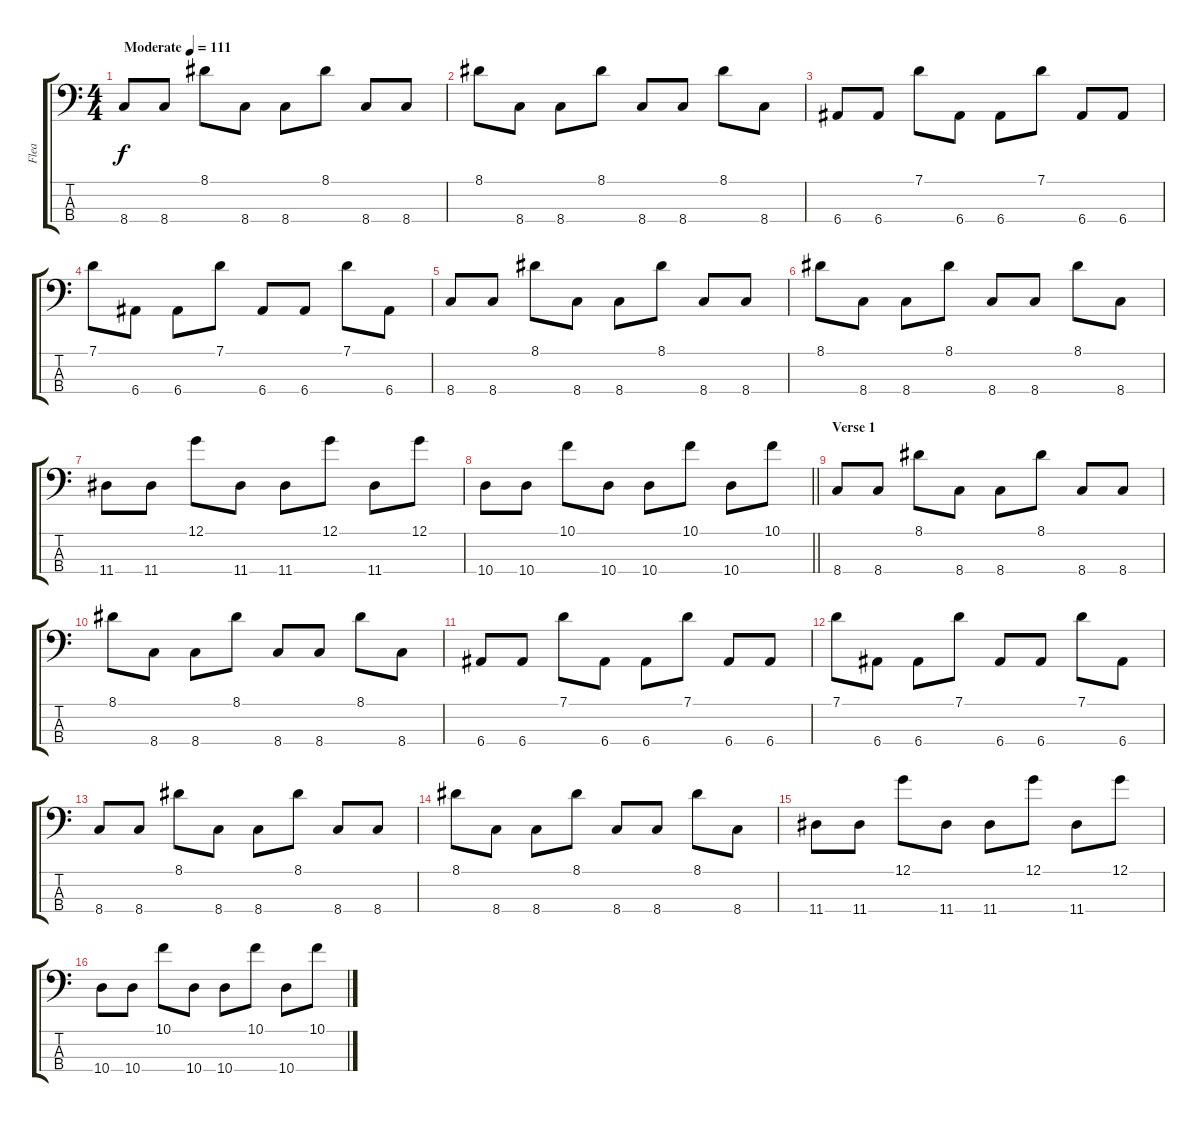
\track ("Flea" "Flea") {instrument electricbassfinger}
\staff {score tabs}
\tuning (G2 D2 A1 E1) {hide}
\ts (4 4)
\tempo (111 "Moderate")
\clef f4
\ks c
8.4.8{dy f instrument electricbassfinger} 8.4.8 8.1.8 8.4.8 8.4.8 8.1.8 8.4.8 8.4.8 |
8.1.8 8.4.8 8.4.8 8.1.8 8.4.8 8.4.8 8.1.8 8.4.8 |
6.4.8 6.4.8 7.1.8 6.4.8 6.4.8 7.1.8 6.4.8 6.4.8 |
7.1.8 6.4.8 6.4.8 7.1.8 6.4.8 6.4.8 7.1.8 6.4.8 |
8.4.8 8.4.8 8.1.8 8.4.8 8.4.8 8.1.8 8.4.8 8.4.8 |
8.1.8 8.4.8 8.4.8 8.1.8 8.4.8 8.4.8 8.1.8 8.4.8 |
11.4.8 11.4.8 12.1.8 11.4.8 11.4.8 12.1.8 11.4.8 12.1.8 |
\barLineRight lightlight
10.4.8 10.4.8 10.1.8 10.4.8 10.4.8 10.1.8 10.4.8 10.1.8 |
\section ("" "Verse 1")
8.4.8 8.4.8 8.1.8 8.4.8 8.4.8 8.1.8 8.4.8 8.4.8 |
8.1.8 8.4.8 8.4.8 8.1.8 8.4.8 8.4.8 8.1.8 8.4.8 |
6.4.8 6.4.8 7.1.8 6.4.8 6.4.8 7.1.8 6.4.8 6.4.8 |
7.1.8 6.4.8 6.4.8 7.1.8 6.4.8 6.4.8 7.1.8 6.4.8 |
8.4.8 8.4.8 8.1.8 8.4.8 8.4.8 8.1.8 8.4.8 8.4.8 |
8.1.8 8.4.8 8.4.8 8.1.8 8.4.8 8.4.8 8.1.8 8.4.8 |
11.4.8 11.4.8 12.1.8 11.4.8 11.4.8 12.1.8 11.4.8 12.1.8 |
10.4.8 10.4.8 10.1.8 10.4.8 10.4.8 10.1.8 10.4.8 10.1.8
